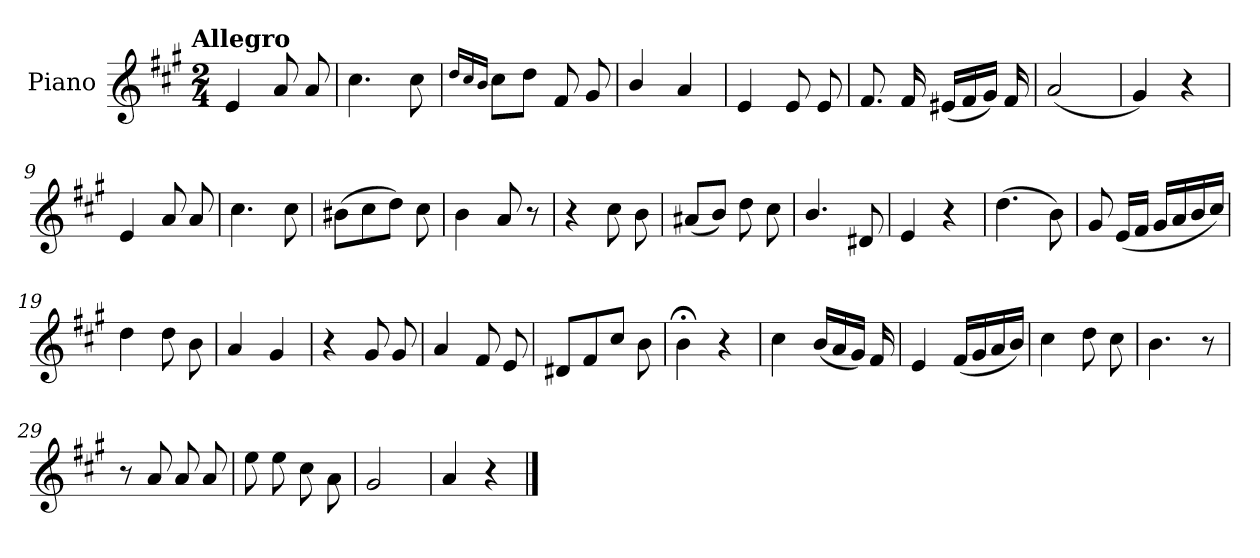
**kern
*part1
*staff1
*I"Piano
*I'Pno.
*clefG2
*k[f#c#g#]
!!LO:TX:omd:t=Allegro
*M2/4
*MM144
=1
4e/
8a/
8a/
=2
4.cc#\
8cc#\
=3
16qqdd/LL
16qqcc#/
16qqb/JJ
8cc#\L
8dd\J
8f#/
8g#/
=4
4b/
4a/
=5
4e/
8e/
8e/
!!LO:LB:g=z
=6
8.f#/
16f#/
(<16e#X/LL
16f#/
16g#/JJ)
16f#/
=7
(<2a/
=8
4g#/)
4r
=9
4e/
8a/
8a/
=10
4.cc#\
8cc#\
=11
(>8b#X\L
8cc#\
8dd\J)
8cc#\
=12
4b\
8a/
8r
!!LO:LB:g=z
=13
4r
8cc#\
8b\
=14
(<8a#X/L
8b/J)
8dd\
8cc#\
=15
4.b/
8d#X/
=16
4e/
4r
=17
(>4.dd\
8b\)
=18
8g#/
(<16e/LL
16f#/JJ
16g#/LL
16a/
16b/
16cc#/JJ)
=19
4dd\
8dd\
8b\
!!LO:LB:g=z
=20
4a/
4g#/
=21
4r
8g#/
8g#/
=22
4a/
8f#/
8e/
=23
8d#X/L
8f#/
8cc#/J
8b\
=24
4b;<\
4r
=25
4cc#\
(<16b/LL
16a/
16g#/JJ)
16f#/
=26
4e/
(<16f#/LL
16g#/
16a/
16b/JJ)
!!LO:LB:g=z
=27
4cc#\
8dd\
8cc#\
=28
4.b\
8r
=29
8r
8a/
8a/
8a/
=30
8ee\
8ee\
8cc#\
8a\
=31
2g#/
=32
4a/
4r
==
*-
